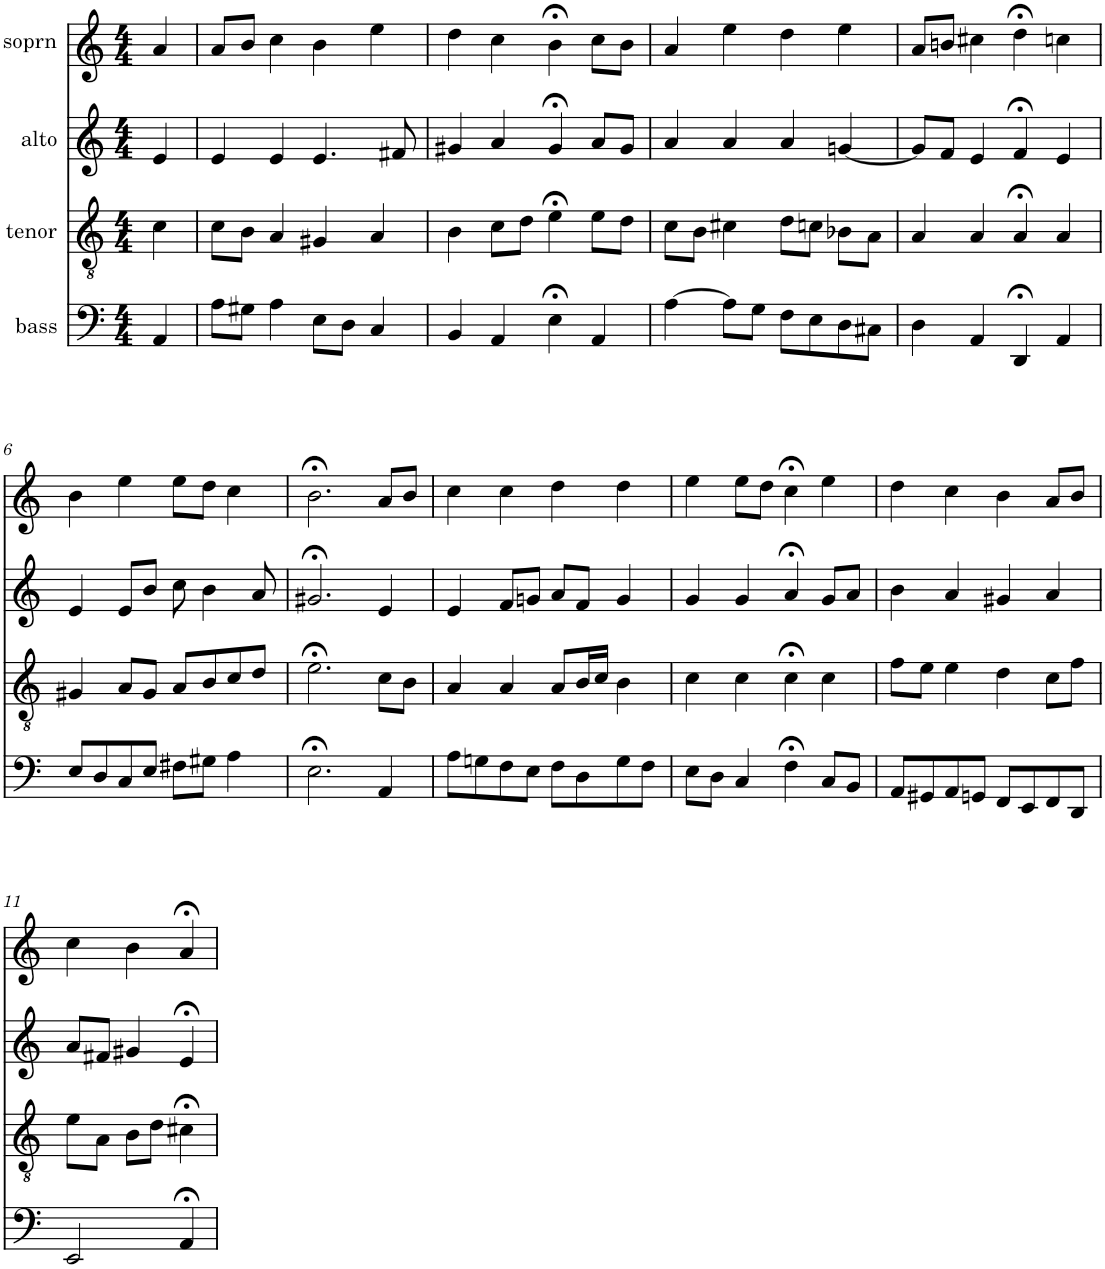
**kern	**kern	**kern	**kern
*part4	*part3	*part2	*part1
*staff4	*staff3	*staff2	*staff1
*I"bass	*I"tenor	*I"alto	*I"soprn
*clefF4	*clefGv2	*clefG2	*clefG2
*k[]	*k[]	*k[]	*k[]
*M4/4	*M4/4	*M4/4	*M4/4
=1	=1	=1	=1
4AA/	4c\	4e/	4a/
=2	=2	=2	=2
8A\L	8c\L	4e/	8a/L
8G#X\J	8B\J	.	8b/J
4A\	4A/	4e/	4cc\
8E\L	4G#X/	4.e/	4b\
8D\J	.	.	.
4C/	4A/	.	4ee\
.	.	8f#X/	.
=3	=3	=3	=3
4BB/	4B\	4g#X/	4dd\
4AA/	8c\L	4a/	4cc\
.	8d\J	.	.
4E;<\	4e;<\	4g#;</	4b;<\
4AA/	8e\L	8a/L	8cc\L
.	8d\J	8g#/J	8b\J
=4	=4	=4	=4
[4A\	8c\L	4a/	4a/
.	8B\J	.	.
8A\L]	4c#X\	4a/	4ee\
8G\J	.	.	.
8F\L	8d\L	4a/	4dd\
8E\	8cn\J	.	.
8D\	8B-X\L	[4gn/	4ee\
8C#X\J	8A\J	.	.
=5	=5	=5	=5
4D\	4A/	8g/L]	8a/L
.	.	8f/J	8bn/J
4AA/	4A/	4e/	4cc#X\
4DD;</	4A;</	4f;</	4dd;<\
4AA/	4A/	4e/	4ccn\
!!LO:LB:g=z
=6	=6	=6	=6
8E/L	4G#X/	4e/	4b\
8D/	.	.	.
8C/	8A/L	8e/L	4ee\
8E/J	8G#/J	8b/J	.
8F#X\L	8A/L	8cc\	8ee\L
8G#X\J	8B/	4b\	8dd\J
4A\	8c/	.	4cc\
.	8d/J	8a/	.
=7	=7	=7	=7
2.E;<\	2.e;<\	2.g#X;</	2.b;<\
4AA/	8c\L	4e/	8a/L
.	8B\J	.	8b/J
=8	=8	=8	=8
8A\L	4A/	4e/	4cc\
8Gn\	.	.	.
8F\	4A/	8f/L	4cc\
8E\J	.	8gn/J	.
8F\L	8A/L	8a/L	4dd\
8D\	16B/L	8f/J	.
.	16c/JJ	.	.
8G\	4B\	4g/	4dd\
8F\J	.	.	.
=9	=9	=9	=9
8E\L	4c\	4g/	4ee\
8D\J	.	.	.
4C/	4c\	4g/	8ee\L
.	.	.	8dd\J
4F;<\	4c;<\	4a;</	4cc;<\
8C/L	4c\	8g/L	4ee\
8BB/J	.	8a/J	.
=10	=10	=10	=10
8AA/L	8f\L	4b\	4dd\
8GG#X/	8e\J	.	.
8AA/	4e\	4a/	4cc\
8GGn/J	.	.	.
8FF/L	4d\	4g#X/	4b\
8EE/	.	.	.
8FF/	8c\L	4a/	8a/L
8DD/J	8f\J	.	8b/J
!!LO:LB:g=z
=11	=11	=11	=11
2EE/	8e\L	8a/L	4cc\
.	8A\J	8f#X/J	.
.	8B\L	4g#X/	4b\
.	8d\J	.	.
4AA;</	4c#X;<\	4e;</	4a;</
=	=	=	=
*-	*-	*-	*-
